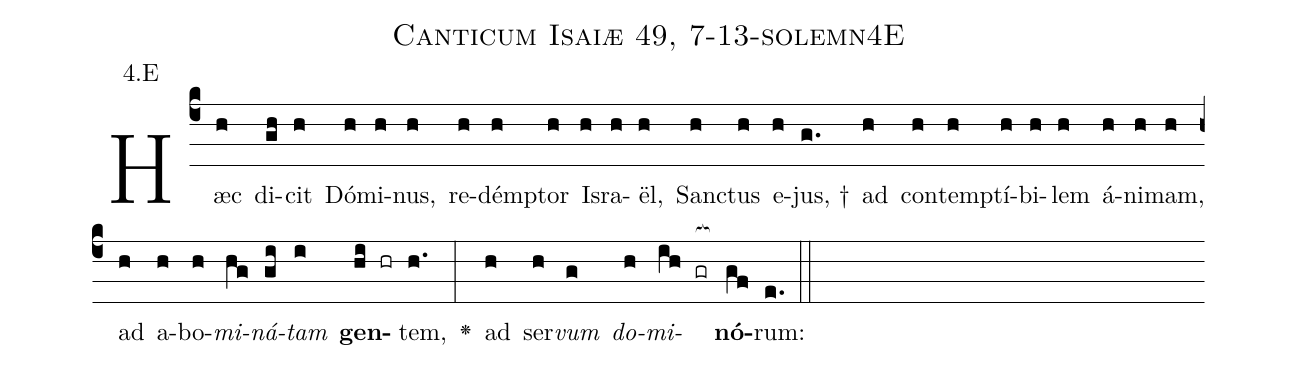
name: Canticum Isaiæ 49, 7-13-solemn4E;
annotation: 4.E;
%%
(c4)Hæc(h) di(gh)cit(h) Dó(h)mi(h)nus,(h) re(h)dém(h)ptor(h) Is(h)ra(h)ël,(h) San(h)ctus(h) e(h)jus, †(g.) ad(h) con(h)tem(h)ptí(h)bi(h)lem(h) á(h)ni(h)mam,(h) ad(h) a(h)bo(h)<i>mi</i>(hg)<i>ná</i>(gi)<i>tam</i>(i) <b>gen</b>(hi hr)tem,(h.) <v>\greheightstar</v>(:) ad(h) ser(h)<i>vum</i>(g) <i>do</i>(h)<i>mi</i>(ih gr[ocb:1{])<b>nó</b>(gf[ocb:0}])rum:(e.) (::)


%E(h) u(g) o(h) u(ih) a(gf) e.(e.) (::)
